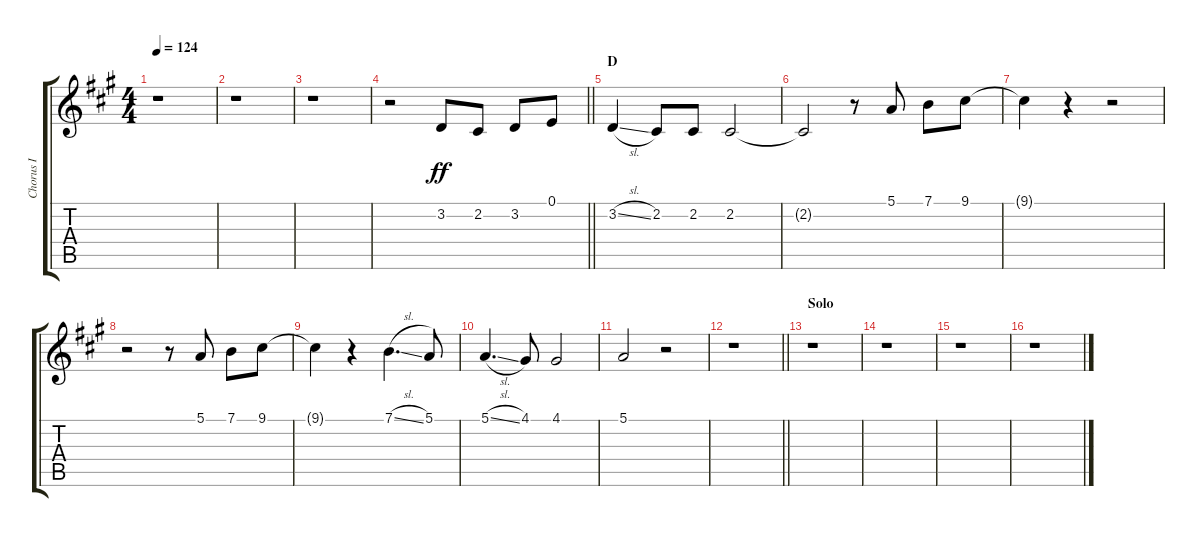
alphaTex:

\track ("Chorus I" "Chorus I") {instrument voiceoohs}
\staff {score tabs}
\tuning (E4 B3 G3 D3 A2 E2) {hide}
\ts (4 4)
\tempo 124
\clef g2
\ks a
r.1{dy ff} |
r.1 |
r.1 |
\barLineRight lightlight
r.2 3.2.8 2.2.8 3.2.8 0.1.8 |
\section ("" "D")
3.2{sl}.4 2.2.8 2.2.8 2.2.2 |
2.2{t}.2 r.8 5.1.8 7.1.8 9.1.8 |
9.1{t}.4 r.4 r.2 |
r.2 r.8 5.1.8 7.1.8 9.1.8 |
9.1{t}.4 r.4 7.1{sl}.4{d} 5.1.8 |
5.1{sl}.4{d} 4.1.8 4.1.2 |
5.1.2 r.2 |
\barLineRight lightlight
r.1 |
\section ("" "Solo")
r.1 |
r.1 |
r.1 |
r.1
